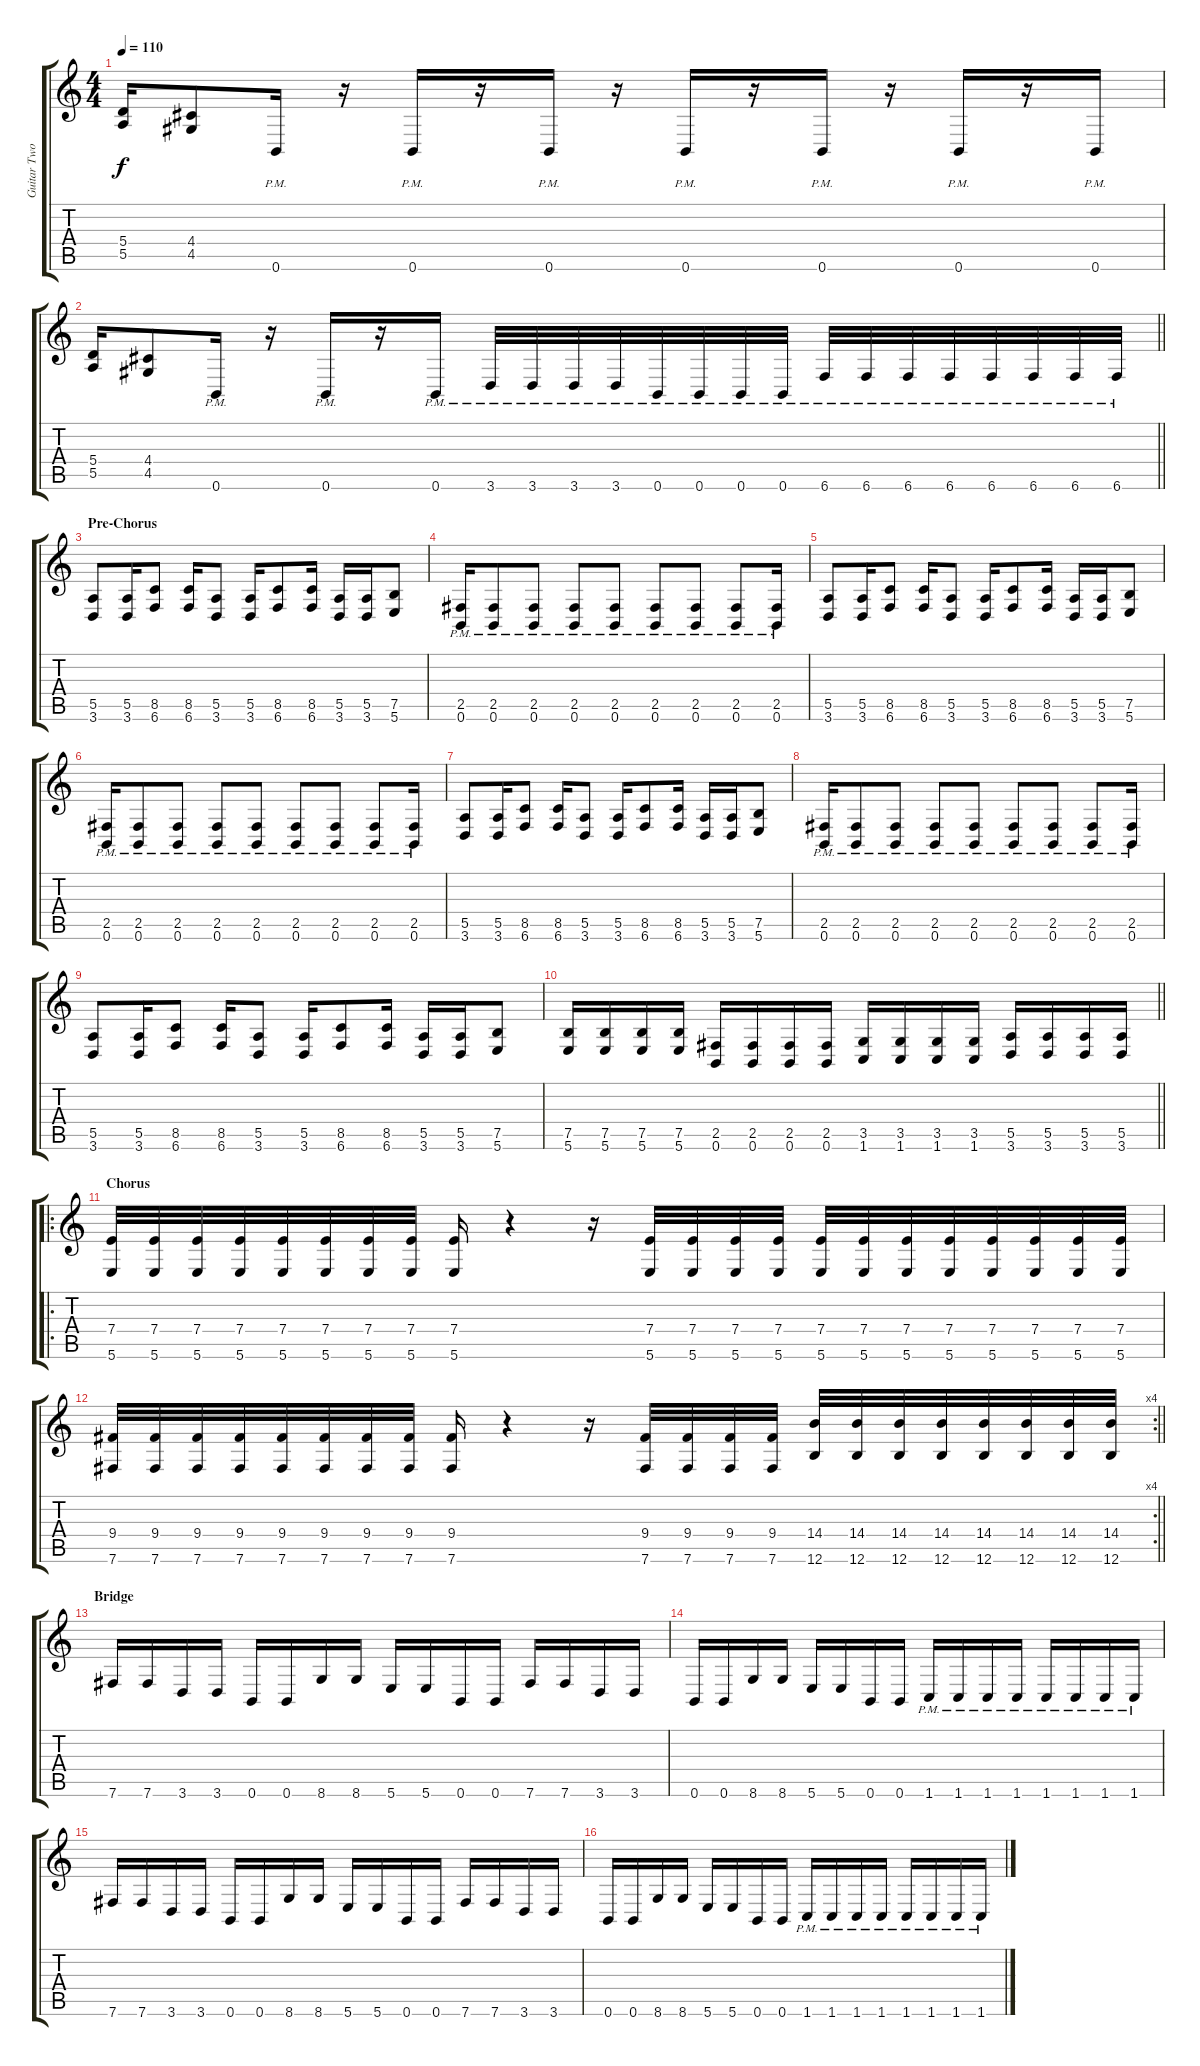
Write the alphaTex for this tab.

\track ("Guitar Two" "Guitar Two") {instrument distortionguitar}
\staff {score tabs}
\tuning (B3 Gb3 D3 A2 E2 B1) {hide}
\ts (4 4)
\tempo 110
\clef g2
\ks c
(5.4 5.5).16{dy f} (4.4 4.5).8 0.6{pm}.16 r.16 0.6{pm}.16 r.16 0.6{pm}.16 r.16 0.6{pm}.16 r.16 0.6{pm}.16 r.16 0.6{pm}.16 r.16 0.6{pm}.16 |
\barLineRight lightlight
(5.4 5.5).16 (4.4 4.5).8 0.6{pm}.16 r.16 0.6{pm}.16 r.16 0.6{pm}.16 3.6{pm}.32 3.6{pm}.32 3.6{pm}.32 3.6{pm}.32 0.6{pm}.32 0.6{pm}.32 0.6{pm}.32 0.6{pm}.32 6.6{pm}.32 6.6{pm}.32 6.6{pm}.32 6.6{pm}.32 6.6{pm}.32 6.6{pm}.32 6.6{pm}.32 6.6{pm}.32 |
\section ("" "Pre-Chorus")
(5.5 3.6).8 (5.5 3.6).16 (8.5 6.6).8 (8.5 6.6).16 (5.5 3.6).8 (5.5 3.6).16 (8.5 6.6).8 (8.5 6.6).16 (5.5 3.6).16 (5.5 3.6).16 (7.5 5.6).8 |
(2.5{pm} 0.6{pm}).16 (2.5{pm} 0.6{pm}).8 (2.5{pm} 0.6{pm}).8 (2.5{pm} 0.6{pm}).8 (2.5{pm} 0.6{pm}).8 (2.5{pm} 0.6{pm}).8 (2.5{pm} 0.6{pm}).8 (2.5{pm} 0.6{pm}).8 (2.5{pm} 0.6{pm}).16 |
(5.5 3.6).8 (5.5 3.6).16 (8.5 6.6).8 (8.5 6.6).16 (5.5 3.6).8 (5.5 3.6).16 (8.5 6.6).8 (8.5 6.6).16 (5.5 3.6).16 (5.5 3.6).16 (7.5 5.6).8 |
(2.5{pm} 0.6{pm}).16 (2.5{pm} 0.6{pm}).8 (2.5{pm} 0.6{pm}).8 (2.5{pm} 0.6{pm}).8 (2.5{pm} 0.6{pm}).8 (2.5{pm} 0.6{pm}).8 (2.5{pm} 0.6{pm}).8 (2.5{pm} 0.6{pm}).8 (2.5{pm} 0.6{pm}).16 |
(5.5 3.6).8 (5.5 3.6).16 (8.5 6.6).8 (8.5 6.6).16 (5.5 3.6).8 (5.5 3.6).16 (8.5 6.6).8 (8.5 6.6).16 (5.5 3.6).16 (5.5 3.6).16 (7.5 5.6).8 |
(2.5{pm} 0.6{pm}).16 (2.5{pm} 0.6{pm}).8 (2.5{pm} 0.6{pm}).8 (2.5{pm} 0.6{pm}).8 (2.5{pm} 0.6{pm}).8 (2.5{pm} 0.6{pm}).8 (2.5{pm} 0.6{pm}).8 (2.5{pm} 0.6{pm}).8 (2.5{pm} 0.6{pm}).16 |
(5.5 3.6).8 (5.5 3.6).16 (8.5 6.6).8 (8.5 6.6).16 (5.5 3.6).8 (5.5 3.6).16 (8.5 6.6).8 (8.5 6.6).16 (5.5 3.6).16 (5.5 3.6).16 (7.5 5.6).8 |
\barLineRight lightlight
(7.5 5.6).16 (7.5 5.6).16 (7.5 5.6).16 (7.5 5.6).16 (2.5 0.6).16 (2.5 0.6).16 (2.5 0.6).16 (2.5 0.6).16 (3.5 1.6).16 (3.5 1.6).16 (3.5 1.6).16 (3.5 1.6).16 (5.5 3.6).16 (5.5 3.6).16 (5.5 3.6).16 (5.5 3.6).16 |
\ro
\section ("" "Chorus")
(7.4 5.6).32 (7.4 5.6).32 (7.4 5.6).32 (7.4 5.6).32 (7.4 5.6).32 (7.4 5.6).32 (7.4 5.6).32 (7.4 5.6).32 (7.4 5.6).16 r.4 r.16 (7.4 5.6).32 (7.4 5.6).32 (7.4 5.6).32 (7.4 5.6).32 (7.4 5.6).32 (7.4 5.6).32 (7.4 5.6).32 (7.4 5.6).32 (7.4 5.6).32 (7.4 5.6).32 (7.4 5.6).32 (7.4 5.6).32 |
\rc 4
\barLineRight lightlight
(9.4 7.6).32 (9.4 7.6).32 (9.4 7.6).32 (9.4 7.6).32 (9.4 7.6).32 (9.4 7.6).32 (9.4 7.6).32 (9.4 7.6).32 (9.4 7.6).16 r.4 r.16 (9.4 7.6).32 (9.4 7.6).32 (9.4 7.6).32 (9.4 7.6).32 (14.4 12.6).32 (14.4 12.6).32 (14.4 12.6).32 (14.4 12.6).32 (14.4 12.6).32 (14.4 12.6).32 (14.4 12.6).32 (14.4 12.6).32 |
\section ("" "Bridge")
7.6.16 7.6.16 3.6.16 3.6.16 0.6.16 0.6.16 8.6.16 8.6.16 5.6.16 5.6.16 0.6.16 0.6.16 7.6.16 7.6.16 3.6.16 3.6.16 |
0.6.16 0.6.16 8.6.16 8.6.16 5.6.16 5.6.16 0.6.16 0.6.16 1.6{pm}.16 1.6{pm}.16 1.6{pm}.16 1.6{pm}.16 1.6{pm}.16 1.6{pm}.16 1.6{pm}.16 1.6{pm}.16 |
7.6.16 7.6.16 3.6.16 3.6.16 0.6.16 0.6.16 8.6.16 8.6.16 5.6.16 5.6.16 0.6.16 0.6.16 7.6.16 7.6.16 3.6.16 3.6.16 |
0.6.16 0.6.16 8.6.16 8.6.16 5.6.16 5.6.16 0.6.16 0.6.16 1.6{pm}.16 1.6{pm}.16 1.6{pm}.16 1.6{pm}.16 1.6{pm}.16 1.6{pm}.16 1.6{pm}.16 1.6{pm}.16
